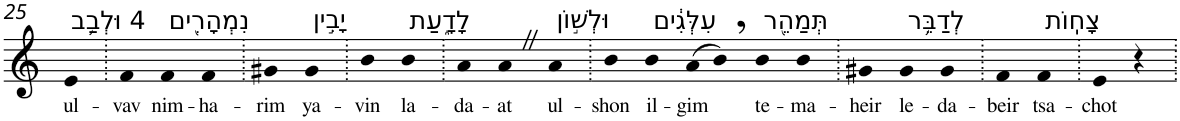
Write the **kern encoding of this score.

**kern	**text
*part1	*part1
*staff1	*staff1
*I"Piano	*
*I'Pno	*
!!LO:PB:g=z
*clefG2	*
*k[]	*
=25	=25
!LO:TX:a:t=4 וּלְבַ֥ב	!
!	!LO:LY:b
4e	ul-
=26.	=26.
!	!LO:LY:b
4f	-vav
!LO:TX:a:t=נִמְהָרִ֖ים	!
!	!LO:LY:b
4f	nim-
!	!LO:LY:b
4f	-ha-
=27.	=27.
!	!LO:LY:b
4g#X	-rim
!LO:TX:a:t=יָבִ֣ין	!
!	!LO:LY:b
4g#	ya-
=28.	=28.
!	!LO:LY:b
4b	-vin
!LO:TX:a:t=לָדָ֑עַת	!
!	!LO:LY:b
4b	la-
=29.	=29.
!	!LO:LY:b
4a	-da-
!	!LO:LY:b
4aZ	-at
!LO:TX:a:t=וּלְשׁ֣וֹן	!
!	!LO:LY:b
4a	ul-
=30.	=30.
!	!LO:LY:b
4b	-shon
!LO:TX:a:t=עִלְּגִ֔ים	!
!	!LO:LY:b
4b	il-
!	!LO:LY:b
(8a	-gim
8b,)	.
!LO:TX:a:t=תְּמַהֵ֖ר	!
!	!LO:LY:b
4b	te-
!	!LO:LY:b
4b	-ma-
=31.	=31.
!	!LO:LY:b
4g#X	-heir
!LO:TX:a:t=לְדַבֵּ֥ר	!
!	!LO:LY:b
4g#	le-
!	!LO:LY:b
4g#	-da-
=32.	=32.
!	!LO:LY:b
4f	-beir
!LO:TX:a:t=צָחֽוֹת	!
!	!LO:LY:b
4f	tsa-
=33.	=33.
!	!LO:LY:b
4e	-chot
4r	.
=.	=.
*-	*-
